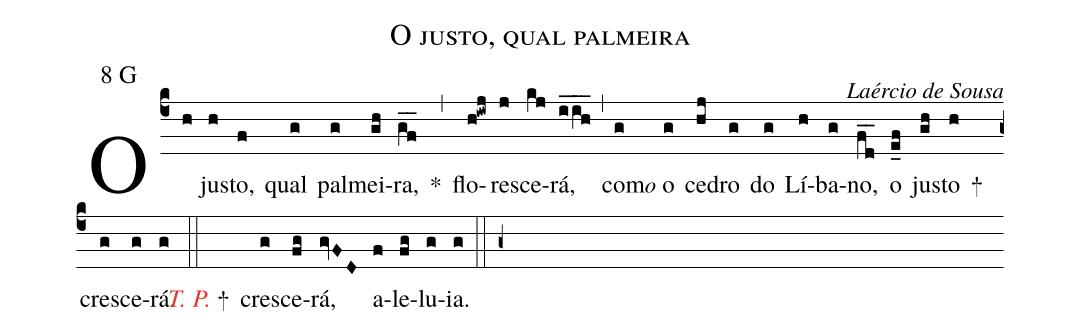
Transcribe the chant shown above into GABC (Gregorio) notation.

name: O justo, qual palmeira;
mode: 8;
mode-differentia: G;
commentary: Laércio de Sousa;
%%
(c4)

O(h) jus(h)to,(f) qual(g) pal(g)mei(gh)ra,(g_f_) *(,) flo(h!iwj)res(j)ce(kj)rá,(i_i_h_) (,) co(g)m<e>o</e> o(g) ce(hj)dro(g) do(g) Lí(h)ba(g)no,(f_d_) o(e_f) jus(gh)to(h) +() cres(g)ce(g)rá.(g)

(::)

<c><i>T. P.</i></c> +() cres(g)ce(fg)rá,(gvFD) a(f)le(fg)lu(g)ia.(g)

(::)

(g+)
